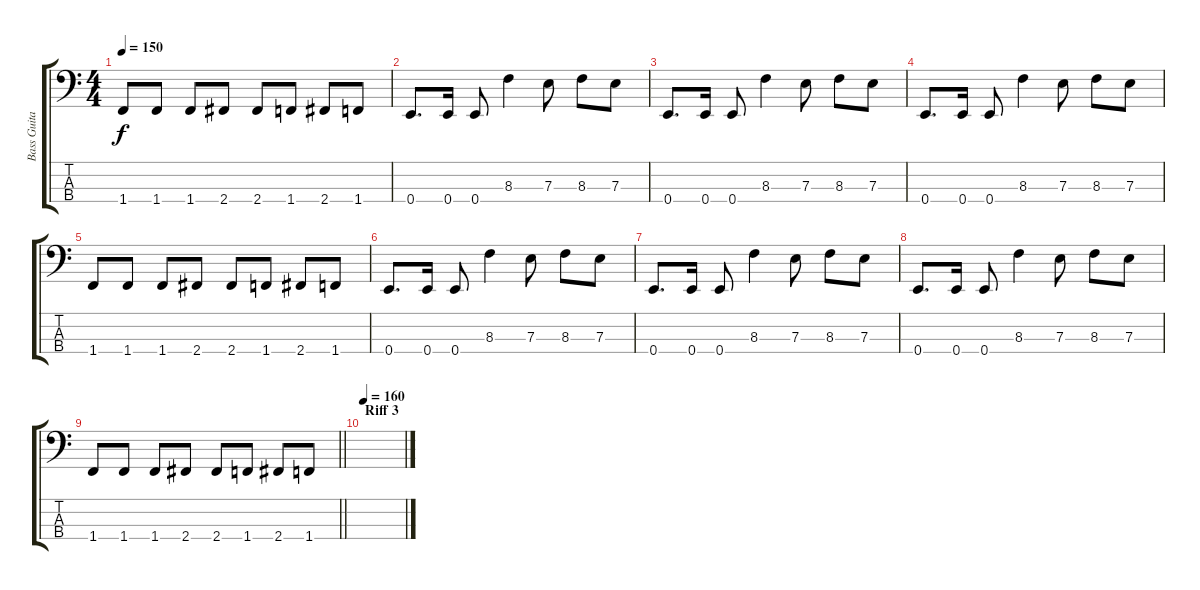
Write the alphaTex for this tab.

\track ("Bass Guitar" "Bass Guita") {instrument electricbassfinger}
\staff {score tabs}
\tuning (G2 D2 A1 E1) {hide}
\ts (4 4)
\tempo 150
\clef f4
\ks c
1.4.8{dy f} 1.4.8 1.4.8 2.4.8 2.4.8 1.4.8 2.4.8 1.4.8 |
0.4.8{d} 0.4.16 0.4.8 8.3.4 7.3.8 8.3.8 7.3.8 |
0.4.8{d} 0.4.16 0.4.8 8.3.4 7.3.8 8.3.8 7.3.8 |
0.4.8{d} 0.4.16 0.4.8 8.3.4 7.3.8 8.3.8 7.3.8 |
1.4.8 1.4.8 1.4.8 2.4.8 2.4.8 1.4.8 2.4.8 1.4.8 |
0.4.8{d} 0.4.16 0.4.8 8.3.4 7.3.8 8.3.8 7.3.8 |
0.4.8{d} 0.4.16 0.4.8 8.3.4 7.3.8 8.3.8 7.3.8 |
0.4.8{d} 0.4.16 0.4.8 8.3.4 7.3.8 8.3.8 7.3.8 |
\barLineRight lightlight
1.4.8 1.4.8 1.4.8 2.4.8 2.4.8 1.4.8 2.4.8 1.4.8 |
\section ("" "Riff 3")
\tempo 160
